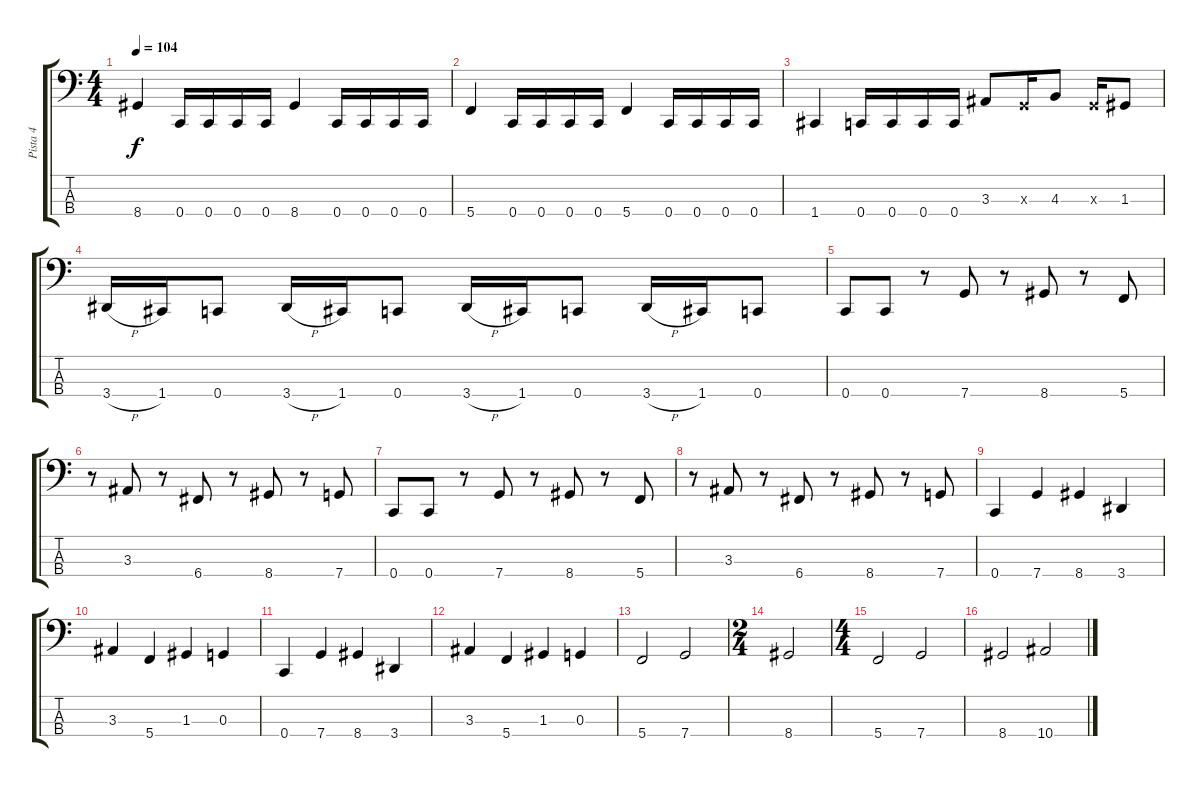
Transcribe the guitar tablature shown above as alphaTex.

\track ("Pista 4" "Pista 4") {instrument electricbassfinger}
\staff {score tabs}
\tuning (F2 C2 G1 C1) {hide}
\ts (4 4)
\tempo 104
\clef f4
\ks c
8.4.4{dy f} 0.4.16 0.4.16 0.4.16 0.4.16 8.4.4 0.4.16 0.4.16 0.4.16 0.4.16 |
5.4.4 0.4.16 0.4.16 0.4.16 0.4.16 5.4.4 0.4.16 0.4.16 0.4.16 0.4.16 |
1.4.4 0.4.16 0.4.16 0.4.16 0.4.16 3.3.8 0.3{x}.16 4.3.8 0.3{x}.16 1.3.8 |
3.4{h}.16 1.4.16 0.4.8 3.4{h}.16 1.4.16 0.4.8 3.4{h}.16 1.4.16 0.4.8 3.4{h}.16 1.4.16 0.4.8 |
0.4.8 0.4.8 r.8 7.4.8 r.8 8.4.8 r.8 5.4.8 |
r.8 3.3.8 r.8 6.4.8 r.8 8.4.8 r.8 7.4.8 |
0.4.8 0.4.8 r.8 7.4.8 r.8 8.4.8 r.8 5.4.8 |
r.8 3.3.8 r.8 6.4.8 r.8 8.4.8 r.8 7.4.8 |
0.4.4 7.4.4 8.4.4 3.4.4 |
3.3.4 5.4.4 1.3.4 0.3.4 |
0.4.4 7.4.4 8.4.4 3.4.4 |
3.3.4 5.4.4 1.3.4 0.3.4 |
5.4.2 7.4.2 |
\ts (2 4)
8.4.2 |
\ts (4 4)
5.4.2 7.4.2 |
8.4.2 10.4.2
